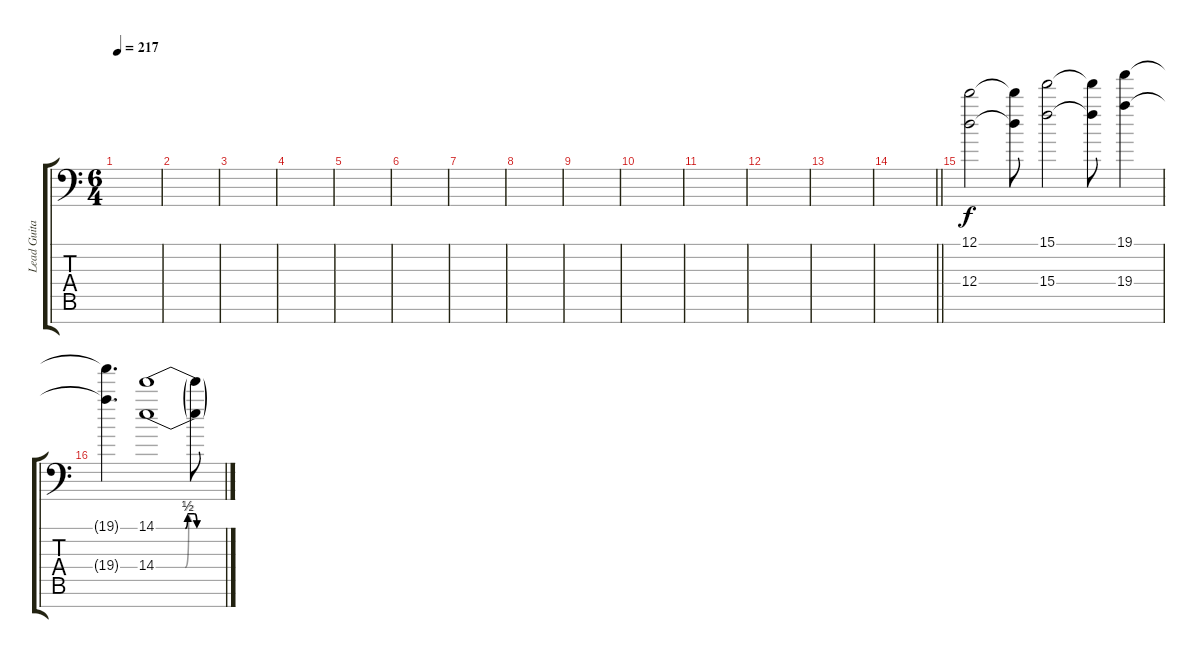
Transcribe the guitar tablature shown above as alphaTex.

\track ("Lead Guitar #2" "Lead Guita") {instrument electricguitarjazz}
\staff {score tabs}
\tuning (D4 A3 E3 D3 A2 E2 A1) {hide}
\ts (6 4)
\tempo 217
\clef f4
\ks c
|
|
|
|
|
|
|
|
|
|
|
|
|
\barLineRight lightlight
|
\section ("" "")
(12.1 12.4).2{instrument distortionguitar} (12.1{t} 12.4{t}).8 (15.1 15.4).2 (15.1{t} 15.4{t}).8 (19.1 19.4).4 |
(19.1{t} 19.4{t}).4{d} (14.1{be (custom 0 0 25 0 27 2 33 2 35 0 60 0)} 14.4{be (custom 0 0 25 0 28 2 32 2 35 0 60 0)}).1 (14.1{t} 14.4{t}).8
